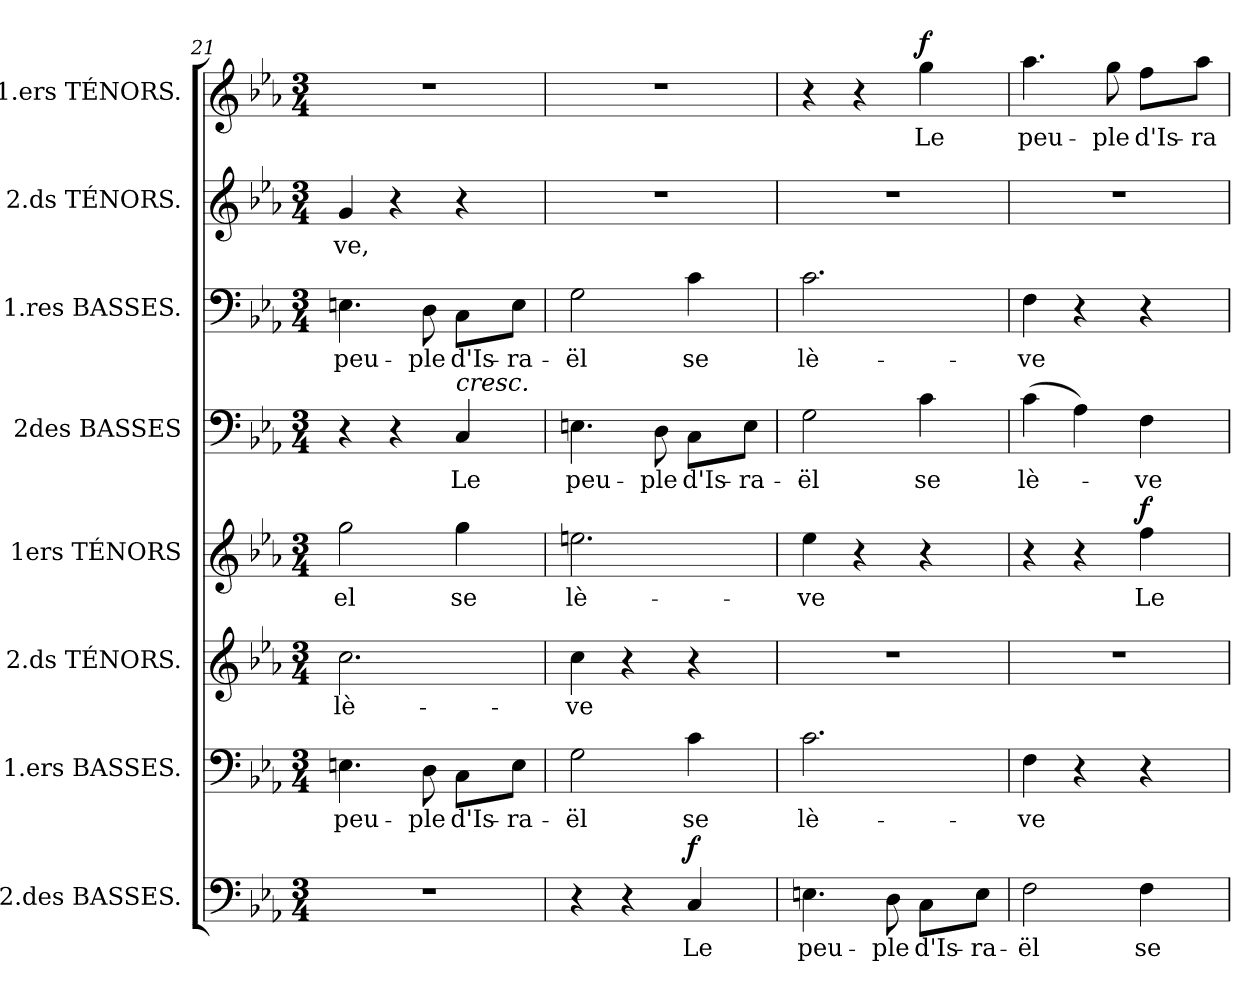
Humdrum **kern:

**kern	**text	**dynam	**kern	**text	**kern	**text	**kern	**text	**dynam	**kern	**text	**kern	**text	**kern	**text	**kern	**text	**dynam
*part8	*part8	*part8	*part7	*part7	*part6	*part6	*part5	*part5	*part5	*part4	*part4	*part3	*part3	*part2	*part2	*part1	*part1	*part1
*staff8	*staff8	*staff8	*staff7	*staff7	*staff6	*staff6	*staff5	*staff5	*staff5	*staff4	*staff4	*staff3	*staff3	*staff2	*staff2	*staff1	*staff1	*staff1
*I"2.des BASSES.	*	*	*I"1.ers BASSES.	*	*I"2.ds TÉNORS.	*	*I"1ers TÉNORS	*	*	*I"2des BASSES	*	*I"1.res BASSES.	*	*I"2.ds TÉNORS.	*	*I"1.ers TÉNORS.	*	*
!!LO:PB:g=z
*clefF4	*	*	*clefF4	*	*clefG2	*	*clefG2	*	*	*clefF4	*	*clefF4	*	*clefG2	*	*clefG2	*	*
*k[b-e-a-]	*	*	*k[b-e-a-]	*	*k[b-e-a-]	*	*k[b-e-a-]	*	*	*k[b-e-a-]	*	*k[b-e-a-]	*	*k[b-e-a-]	*	*k[b-e-a-]	*	*
*E-:	*	*	*E-:	*	*E-:	*	*E-:	*	*	*E-:	*	*E-:	*	*E-:	*	*E-:	*	*
*M3/4	*	*	*M3/4	*	*M3/4	*	*M3/4	*	*	*M3/4	*	*M3/4	*	*M3/4	*	*M3/4	*	*
=21	=21	=21	=21	=21	=21	=21	=21	=21	=21	=21	=21	=21	=21	=21	=21	=21	=21	=21
!LO:N:vis=1	!	!	!	!	!	!	!	!	!	!	!	!	!	!	!	!	!	!
!	!	!	!	!LO:LY:b	!	!	!	!	!	!	!	!	!	!	!	!	!	!
!	!	!	!	!	!	!LO:LY:b	!	!	!	!	!	!	!	!	!	!	!	!
!	!	!	!	!	!	!	!	!LO:LY:b	!	!	!	!	!	!	!	!	!	!
!	!	!	!	!	!	!	!	!	!	!	!	!	!LO:LY:b	!	!	!	!	!
!	!	!	!	!	!	!	!	!	!	!	!	!	!	!	!LO:LY:b	!LO:N:vis=1	!	!
2.r	.	.	4.En\	peu-	2.cc\	lè-	2gg\	-el	.	4r	.	4.En\	peu-	4g/	-ve,	2.r	.	.
.	.	.	.	.	.	.	.	.	.	4r	.	.	.	4r	.	.	.	.
!	!	!	!	!LO:LY:b	!	!	!	!	!	!	!	!	!	!	!	!	!	!
!	!	!	!	!	!	!	!	!	!	!	!	!	!LO:LY:b	!	!	!	!	!
.	.	.	8D\	-ple	.	.	.	.	.	.	.	8D\	-ple	.	.	.	.	.
!	!	!	!	!LO:LY:b	!	!	!	!	!	!	!	!	!	!	!	!	!	!
!	!	!	!	!	!	!	!	!LO:LY:b	!	!	!	!	!	!	!	!	!	!
!	!	!	!	!	!	!	!	!	!	!	!LO:LY:b	!	!	!	!	!	!	!
!	!	!	!	!	!	!	!	!	!	!LO:TX:a:i:t=cresc.	!	!	!	!	!	!	!	!
!	!	!	!	!	!	!	!	!	!	!	!	!	!LO:LY:b	!	!	!	!	!
.	.	.	8C\L	d'Is-	.	.	4gg\	se	.	4C/	Le	8C\L	d'Is-	4r	.	.	.	.
!	!	!	!	!LO:LY:b	!	!	!	!	!	!	!	!	!	!	!	!	!	!
!	!	!	!	!	!	!	!	!	!	!	!	!	!LO:LY:b	!	!	!	!	!
.	.	.	8E\J	-ra-	.	.	.	.	.	.	.	8E\J	-ra-	.	.	.	.	.
=22	=22	=22	=22	=22	=22	=22	=22	=22	=22	=22	=22	=22	=22	=22	=22	=22	=22	=22
!	!	!	!	!LO:LY:b	!	!	!	!	!	!	!	!	!	!	!	!	!	!
!	!	!	!	!	!	!LO:LY:b	!	!	!	!	!	!	!	!	!	!	!	!
!	!	!	!	!	!	!	!	!LO:LY:b	!	!	!	!	!	!	!	!	!	!
!	!	!	!	!	!	!	!	!	!	!	!LO:LY:b	!	!	!	!	!	!	!
!	!	!	!	!	!	!	!	!	!	!	!	!	!LO:LY:b	!LO:N:vis=1	!	!LO:N:vis=1	!	!
4r	.	.	2G\	-ël	4cc\	-ve	2.een\	lè-	.	4.En\	peu-	2G\	-ël	2.r	.	2.r	.	.
4r	.	.	.	.	4r	.	.	.	.	.	.	.	.	.	.	.	.	.
!	!	!	!	!	!	!	!	!	!	!	!LO:LY:b	!	!	!	!	!	!	!
.	.	.	.	.	.	.	.	.	.	8D\	-ple	.	.	.	.	.	.	.
!	!LO:LY:b	!	!	!	!	!	!	!	!	!	!	!	!	!	!	!	!	!
!	!	!	!	!LO:LY:b	!	!	!	!	!	!	!	!	!	!	!	!	!	!
!	!	!	!	!	!	!	!	!	!	!	!LO:LY:b	!	!	!	!	!	!	!
!	!	!LO:DY:a	!	!	!	!	!	!	!	!	!	!	!LO:LY:b	!	!	!	!	!
4C/	Le	f	4c\	se	4r	.	.	.	.	8C\L	d'Is-	4c\	se	.	.	.	.	.
!	!	!	!	!	!	!	!	!	!	!	!LO:LY:b	!	!	!	!	!	!	!
.	.	.	.	.	.	.	.	.	.	8E\J	-ra-	.	.	.	.	.	.	.
=23	=23	=23	=23	=23	=23	=23	=23	=23	=23	=23	=23	=23	=23	=23	=23	=23	=23	=23
!	!LO:LY:b	!	!	!	!	!	!	!	!	!	!	!	!	!	!	!	!	!
!	!	!	!	!LO:LY:b	!LO:N:vis=1	!	!	!	!	!	!	!	!	!	!	!	!	!
!	!	!	!	!	!	!	!	!LO:LY:b	!	!	!	!	!	!	!	!	!	!
!	!	!	!	!	!	!	!	!	!	!	!LO:LY:b	!	!	!	!	!	!	!
!	!	!	!	!	!	!	!	!	!	!	!	!	!LO:LY:b	!LO:N:vis=1	!	!	!	!
4.En\	peu-	.	2.c\	lè-	2.r	.	4ee-\	-ve	.	2G\	-ël	2.c\	lè-	2.r	.	4r	.	.
.	.	.	.	.	.	.	4r	.	.	.	.	.	.	.	.	4r	.	.
!	!LO:LY:b	!	!	!	!	!	!	!	!	!	!	!	!	!	!	!	!	!
8D\	-ple	.	.	.	.	.	.	.	.	.	.	.	.	.	.	.	.	.
!	!LO:LY:b	!	!	!	!	!	!	!	!	!	!	!	!	!	!	!	!	!
!	!	!	!	!	!	!	!	!	!	!	!LO:LY:b	!	!	!	!	!	!	!
!	!	!	!	!	!	!	!	!	!	!	!	!	!	!	!	!	!LO:LY:b	!LO:DY:a
8C\L	d'Is-	.	.	.	.	.	4r	.	.	4c\	se	.	.	.	.	4gg\	Le	f
!	!LO:LY:b	!	!	!	!	!	!	!	!	!	!	!	!	!	!	!	!	!
8E\J	-ra-	.	.	.	.	.	.	.	.	.	.	.	.	.	.	.	.	.
=24	=24	=24	=24	=24	=24	=24	=24	=24	=24	=24	=24	=24	=24	=24	=24	=24	=24	=24
!	!LO:LY:b	!	!	!	!	!	!	!	!	!	!	!	!	!	!	!	!	!
!	!	!	!	!LO:LY:b	!LO:N:vis=1	!	!	!	!	!	!	!	!	!	!	!	!	!
!	!	!	!	!	!	!	!	!	!	!	!LO:LY:b	!	!	!	!	!	!	!
!	!	!	!	!	!	!	!	!	!	!	!	!	!LO:LY:b	!LO:N:vis=1	!	!	!	!
!	!	!	!	!	!	!	!	!	!	!	!	!	!	!	!	!	!LO:LY:b	!
2F\	-ël	.	4F\	-ve	2.r	.	4r	.	.	(>4c\	lè-	4F\	-ve	2.r	.	4.aa-\	peu-	.
.	.	.	4r	.	.	.	4r	.	.	4A-\)	.	4r	.	.	.	.	.	.
!	!	!	!	!	!	!	!	!	!	!	!	!	!	!	!	!	!LO:LY:b	!
.	.	.	.	.	.	.	.	.	.	.	.	.	.	.	.	8gg\	-ple	.
!	!LO:LY:b	!	!	!	!	!	!	!	!	!	!	!	!	!	!	!	!	!
!	!	!	!	!	!	!	!	!LO:LY:b	!	!	!	!	!	!	!	!	!	!
!	!	!	!	!	!	!	!	!	!	!	!LO:LY:b	!	!	!	!	!	!	!
!	!	!	!	!	!	!	!	!	!LO:DY:a	!	!	!	!	!	!	!	!LO:LY:b	!
4F\	se	.	4r	.	.	.	4ff\	Le	f	4F\	-ve	4r	.	.	.	8ff\L	d'Is-	.
!	!	!	!	!	!	!	!	!	!	!	!	!	!	!	!	!	!LO:LY:b	!
.	.	.	.	.	.	.	.	.	.	.	.	.	.	.	.	8aa-\J	-ra-	.
=	=	=	=	=	=	=	=	=	=	=	=	=	=	=	=	=	=	=
*-	*-	*-	*-	*-	*-	*-	*-	*-	*-	*-	*-	*-	*-	*-	*-	*-	*-	*-
